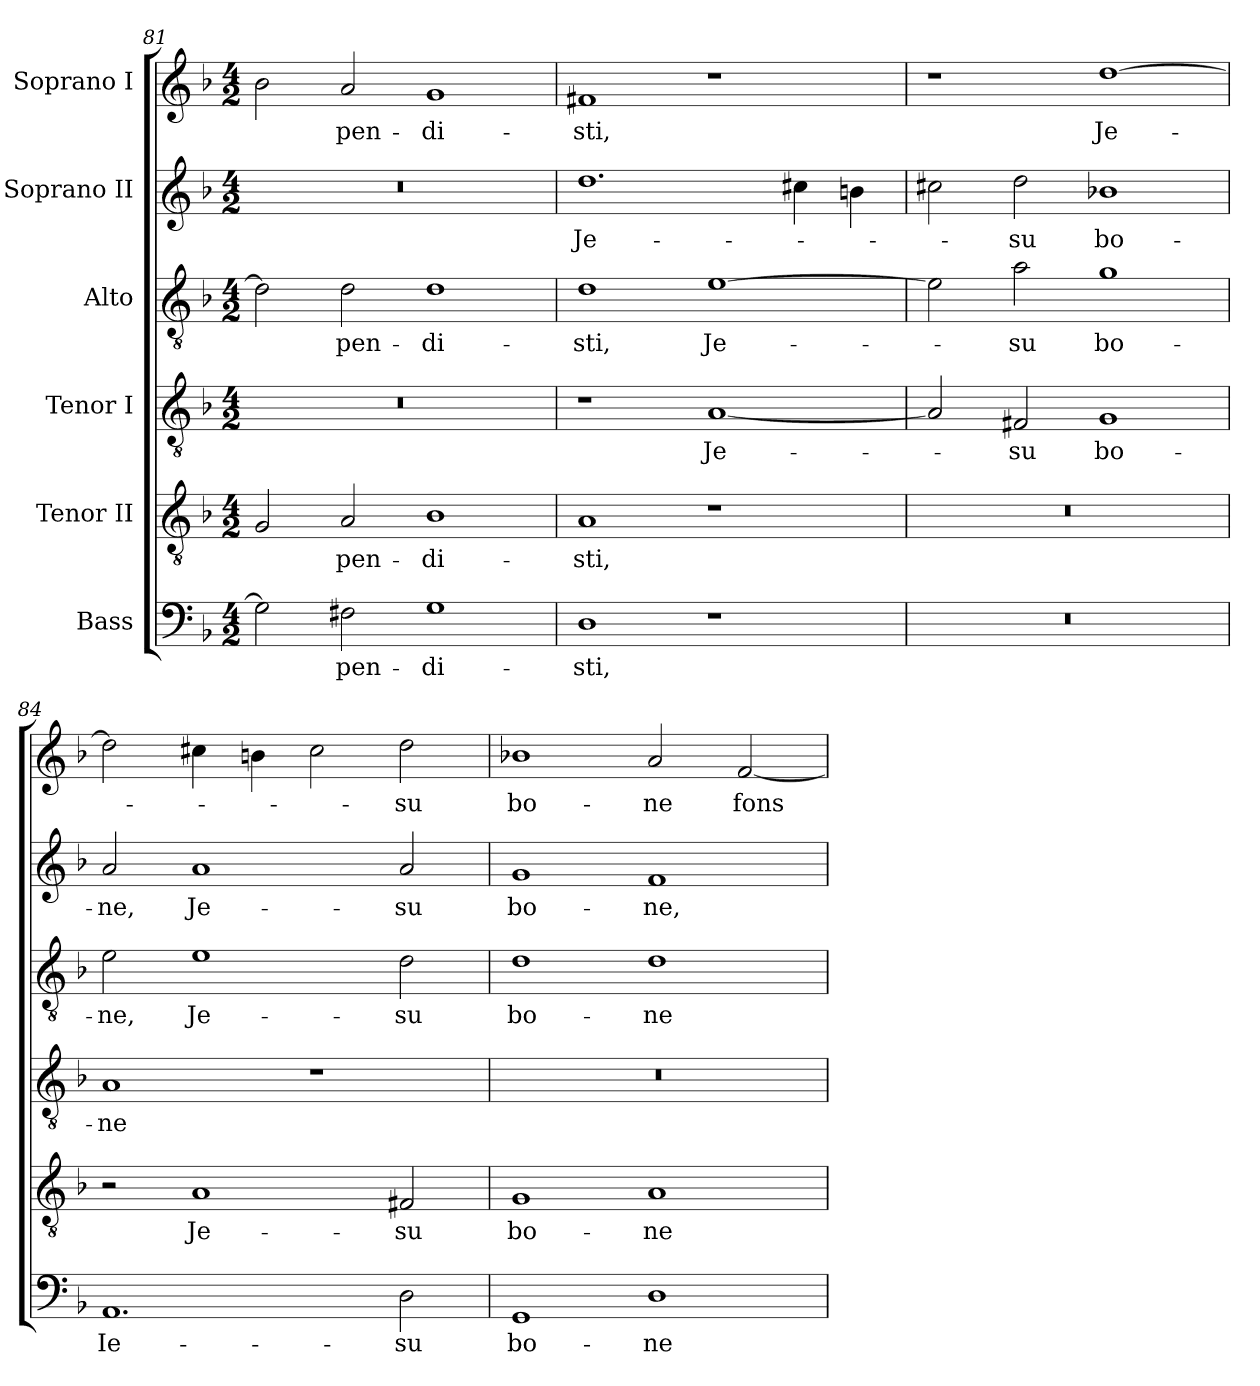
**kern	**text	**kern	**text	**kern	**text	**kern	**text	**kern	**text	**kern	**text
*part6	*part6	*part5	*part5	*part4	*part4	*part3	*part3	*part2	*part2	*part1	*part1
*staff6	*staff6	*staff5	*staff5	*staff4	*staff4	*staff3	*staff3	*staff2	*staff2	*staff1	*staff1
*I"Bass	*	*I"Tenor II	*	*I"Tenor I	*	*I"Alto	*	*I"Soprano II	*	*I"Soprano I	*
*clefF4	*	*clefGv2	*	*clefGv2	*	*clefGv2	*	*clefG2	*	*clefG2	*
*k[b-]	*	*k[b-]	*	*k[b-]	*	*k[b-]	*	*k[b-]	*	*k[b-]	*
*F:	*	*F:	*	*F:	*	*F:	*	*F:	*	*F:	*
*M4/2	*	*M4/2	*	*M4/2	*	*M4/2	*	*M4/2	*	*M4/2	*
=81	=81	=81	=81	=81	=81	=81	=81	=81	=81	=81	=81
!	!	!	!	!LO:N:vis=1	!	!	!	!LO:N:vis=1	!	!	!
2Gi\]	.	2Gi/	.	0r	.	2di\]	.	0r	.	2b-i\	.
!	!LO:LY:b:color=#000000	!	!	!	!	!	!	!	!	!	!
!	!	!	!LO:LY:b:color=#000000	!	!	!	!	!	!	!	!
!	!	!	!	!	!	!	!LO:LY:b:color=#000000	!	!	!	!
!	!	!	!	!	!	!	!	!	!	!	!LO:LY:b:color=#000000
2F#Xi\	-pen-	2Ai/	-pen-	.	.	2di\	-pen-	.	.	2ai/	-pen-
!	!LO:LY:b:color=#000000	!	!	!	!	!	!	!	!	!	!
!	!	!	!LO:LY:b:color=#000000	!	!	!	!	!	!	!	!
!	!	!	!	!	!	!	!LO:LY:b:color=#000000	!	!	!	!
!	!	!	!	!	!	!	!	!	!	!	!LO:LY:b:color=#000000
1Gi	-di-	1B-i	-di-	.	.	1di	-di-	.	.	1gi	-di-
=82	=82	=82	=82	=82	=82	=82	=82	=82	=82	=82	=82
!	!LO:LY:b:color=#000000	!	!	!	!	!	!	!	!	!	!
!	!	!	!LO:LY:b:color=#000000	!	!	!	!	!	!	!	!
!	!	!	!	!	!	!	!LO:LY:b:color=#000000	!	!	!	!
!	!	!	!	!	!	!	!	!	!LO:LY:b:color=#000000	!	!
!	!	!	!	!	!	!	!	!	!	!	!LO:LY:b:color=#000000
1Di	-sti,	1Ai	-sti,	1r	.	1di	-sti,	1.ddi	Je-	1f#Xi	-sti,
!	!	!	!	!	!LO:LY:b:color=#000000	!	!	!	!	!	!
!	!	!	!	!	!	!	!LO:LY:b:color=#000000	!	!	!	!
1r	.	1r	.	[<1Ai	Je-	[>1ei	Je-	.	.	1r	.
.	.	.	.	.	.	.	.	4cc#Xi\	.	.	.
.	.	.	.	.	.	.	.	4bni\	.	.	.
=83	=83	=83	=83	=83	=83	=83	=83	=83	=83	=83	=83
!LO:N:vis=1	!	!LO:N:vis=1	!	!	!	!	!	!	!	!	!
0r	.	0r	.	2Ai/]	.	2ei\]	.	2cc#Xi\	.	1r	.
!	!	!	!	!	!LO:LY:b:color=#000000	!	!	!	!	!	!
!	!	!	!	!	!	!	!LO:LY:b:color=#000000	!	!	!	!
!	!	!	!	!	!	!	!	!	!LO:LY:b:color=#000000	!	!
.	.	.	.	2F#Xi/	-su	2ai\	-su	2ddi\	-su	.	.
!	!	!	!	!	!LO:LY:b:color=#000000	!	!	!	!	!	!
!	!	!	!	!	!	!	!LO:LY:b:color=#000000	!	!	!	!
!	!	!	!	!	!	!	!	!	!LO:LY:b:color=#000000	!	!
!	!	!	!	!	!	!	!	!	!	!	!LO:LY:b:color=#000000
.	.	.	.	1Gi	bo-	1gi	bo-	1b-Xi	bo-	[>1ddi	Je-
!!LO:PB:g=z
=84	=84	=84	=84	=84	=84	=84	=84	=84	=84	=84	=84
!	!LO:LY:b:color=#000000	!	!	!	!	!	!	!	!	!	!
!	!	!	!	!	!LO:LY:b:color=#000000	!	!	!	!	!	!
!	!	!	!	!	!	!	!LO:LY:b:color=#000000	!	!	!	!
!	!	!	!	!	!	!	!	!	!LO:LY:b:color=#000000	!	!
1.AAi	Ie-	2r	.	1Ai	-ne	2ei\	-ne,	2ai/	-ne,	2ddi\]	.
!	!	!	!LO:LY:b:color=#000000	!	!	!	!	!	!	!	!
!	!	!	!	!	!	!	!LO:LY:b:color=#000000	!	!	!	!
!	!	!	!	!	!	!	!	!	!LO:LY:b:color=#000000	!	!
.	.	1Ai	Je-	.	.	1ei	Je-	1ai	Je-	4cc#Xi\	.
.	.	.	.	.	.	.	.	.	.	4bni\	.
.	.	.	.	1r	.	.	.	.	.	2cc#i\	.
!	!LO:LY:b:color=#000000	!	!	!	!	!	!	!	!	!	!
!	!	!	!LO:LY:b:color=#000000	!	!	!	!	!	!	!	!
!	!	!	!	!	!	!	!LO:LY:b:color=#000000	!	!	!	!
!	!	!	!	!	!	!	!	!	!LO:LY:b:color=#000000	!	!
!	!	!	!	!	!	!	!	!	!	!	!LO:LY:b:color=#000000
2Di\	-su	2F#Xi/	-su	.	.	2di\	-su	2ai/	-su	2ddi\	-su
=85	=85	=85	=85	=85	=85	=85	=85	=85	=85	=85	=85
!	!LO:LY:b:color=#000000	!	!	!	!	!	!	!	!	!	!
!	!	!	!LO:LY:b:color=#000000	!LO:N:vis=1	!	!	!	!	!	!	!
!	!	!	!	!	!	!	!LO:LY:b:color=#000000	!	!	!	!
!	!	!	!	!	!	!	!	!	!LO:LY:b:color=#000000	!	!
!	!	!	!	!	!	!	!	!	!	!	!LO:LY:b:color=#000000
1GGi	bo-	1Gi	bo-	0r	.	1di	bo-	1gi	bo-	1b-Xi	bo-
!	!LO:LY:b:color=#000000	!	!	!	!	!	!	!	!	!	!
!	!	!	!LO:LY:b:color=#000000	!	!	!	!	!	!	!	!
!	!	!	!	!	!	!	!LO:LY:b:color=#000000	!	!	!	!
!	!	!	!	!	!	!	!	!	!LO:LY:b:color=#000000	!	!
!	!	!	!	!	!	!	!	!	!	!	!LO:LY:b:color=#000000
1Di	-ne	1Ai	-ne	.	.	1di	-ne	1fi	-ne,	2ai/	-ne
!	!	!	!	!	!	!	!	!	!	!	!LO:LY:b:color=#000000
.	.	.	.	.	.	.	.	.	.	[<2fi/	fons
=	=	=	=	=	=	=	=	=	=	=	=
*-	*-	*-	*-	*-	*-	*-	*-	*-	*-	*-	*-
